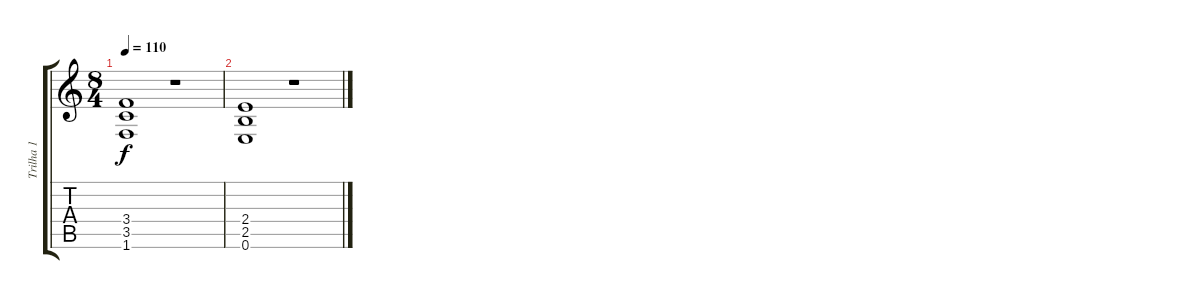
\track ("Trilha 1" "Trilha 1") {instrument acousticguitarnylon}
\staff {score tabs}
\tuning (E4 B3 G3 D3 A2 E2) {hide}
\ts (8 4)
\tempo 110
\clef g2
\ks c
(3.4 3.5 1.6).1{dy f} r.1 |
(2.4 2.5 0.6).1 r.1
